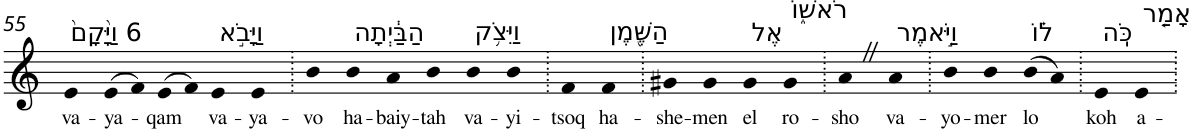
**kern	**text
*part1	*part1
*staff1	*staff1
*I"Piano	*
*I'Pno	*
!!LO:PB:g=z
*clefG2	*
*k[]	*
=55	=55
!LO:TX:a:t=6 וַיָּ֙קָם֙	!
!	!LO:LY:b
4e	va-
!	!LO:LY:b
(>8e	-ya-
8f)	.
!	!LO:LY:b
(>8e	-qam
8f)	.
!LO:TX:a:t=וַיָּבֹ֣א	!
!	!LO:LY:b
4e	va-
!	!LO:LY:b
4e	-ya-
=56.	=56.
!	!LO:LY:b
4b	-vo
!LO:TX:a:t=הַבַּ֔יְתָה	!
!	!LO:LY:b
4b	ha-
!	!LO:LY:b
4a	-baiy-
!	!LO:LY:b
4b	-tah
!LO:TX:a:t=וַיִּצֹ֥ק	!
!	!LO:LY:b
4b	va-
!	!LO:LY:b
4b	-yi-
=57.	=57.
!	!LO:LY:b
4f	-tsoq
!LO:TX:a:t=הַשֶּׁ֖מֶן	!
!	!LO:LY:b
4f	ha-
=58.	=58.
!	!LO:LY:b
4g#X	-she-
!	!LO:LY:b
4g#	-men
!LO:TX:a:t=אֶל	!
!	!LO:LY:b
4g#	el
!LO:TX:a:t=רֹאשׁ֑וֹ	!
!	!LO:LY:b
4g#	ro-
=59.	=59.
!	!LO:LY:b
4aZ	-sho
!LO:TX:a:t=וַיֹּ֣אמֶר	!
!	!LO:LY:b
4a	va-
=60.	=60.
!	!LO:LY:b
4b	-yo-
!	!LO:LY:b
4b	-mer
!LO:TX:a:t=ל֗וֹ	!
!	!LO:LY:b
(>8b	lo
8a)	.
=61.	=61.
!LO:TX:a:t=כֹּֽה	!
!	!LO:LY:b
4e	koh
!LO:TX:a:t=אָמַ֤ר	!
!	!LO:LY:b
4e	a-
=.	=.
*-	*-
